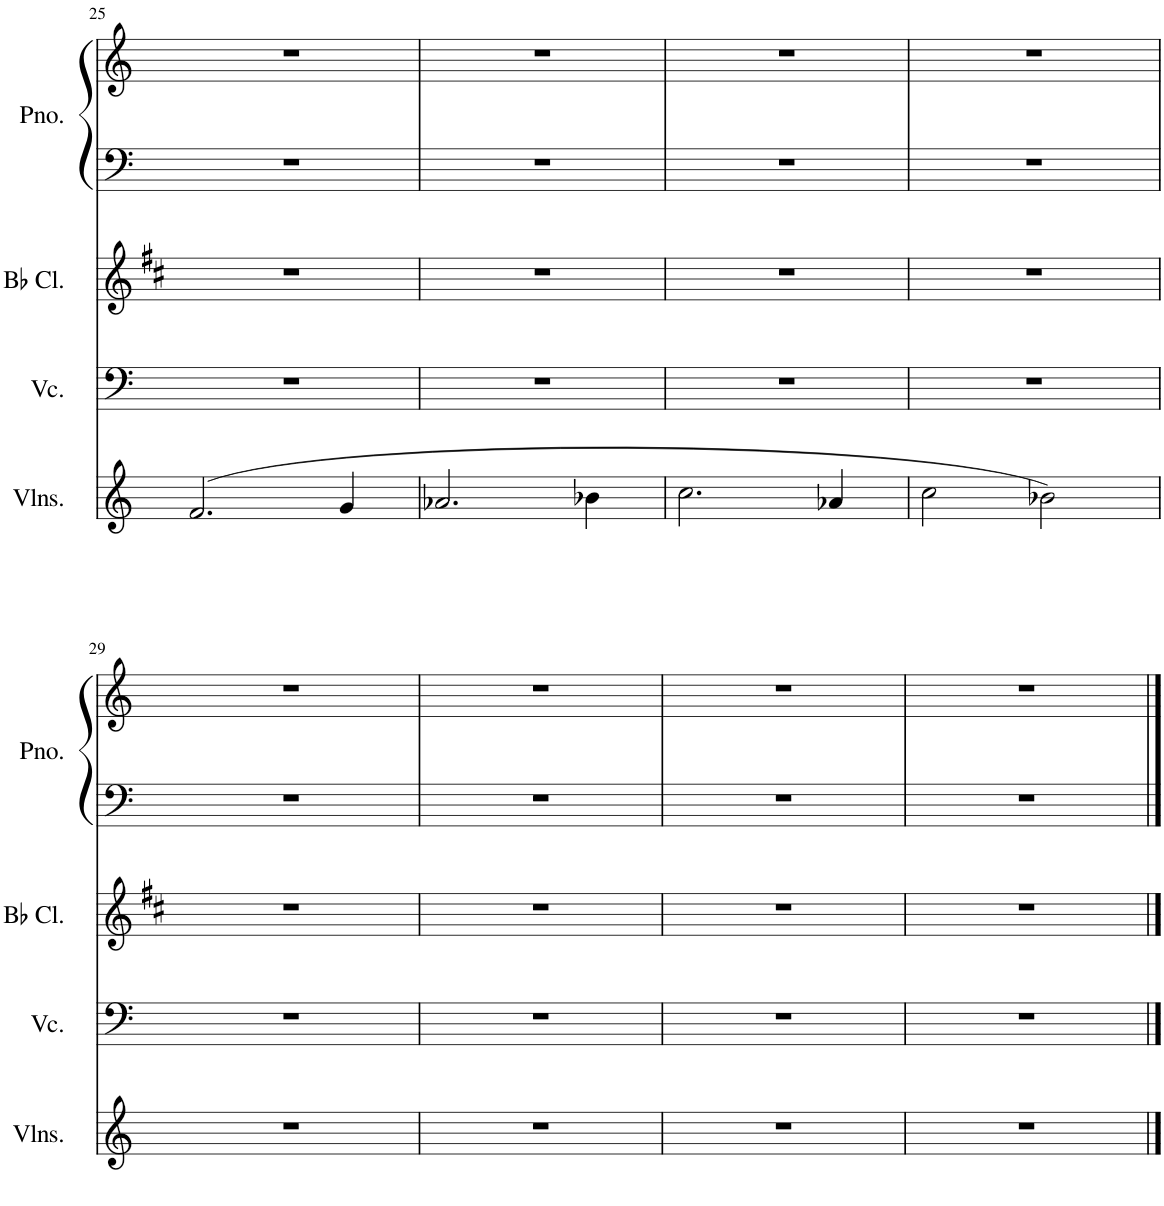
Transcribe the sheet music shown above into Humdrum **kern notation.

**kern	**kern	**kern	**kern	**kern
*part4	*part3	*part2	*part1	*part1
*staff5	*staff4	*staff3	*staff2	*staff1
*I"Violins	*I"Violoncello	*I"Bb Clarinet	*I"Piano	*
*I'Vlns.	*I'Vc.	*I'Bb Cl.	*I'Pno.	*
!!LO:PB:g=z
*clefG2	*clefF4	*clefG2	*clefF4	*clefG2
*	*	*Trd1c2	*	*
*k[]	*k[]	*k[f#c#]	*k[]	*k[]
*M4/4	*M4/4	*M4/4	*M4/4	*M4/4
=25	=25	=25	=25	=25
(2.f/	1r	1r	1r	1r
4g/	.	.	.	.
=26	=26	=26	=26	=26
2.a-X/	1r	1r	1r	1r
4b-X\	.	.	.	.
=27	=27	=27	=27	=27
2.cc\	1r	1r	1r	1r
4a-X/	.	.	.	.
=28	=28	=28	=28	=28
2cc\	1r	1r	1r	1r
2b-X\)	.	.	.	.
!!LO:LB:g=z
=29	=29	=29	=29	=29
1r	1r	1r	1r	1r
=30	=30	=30	=30	=30
1r	1r	1r	1r	1r
=31	=31	=31	=31	=31
1r	1r	1r	1r	1r
=32	=32	=32	=32	=32
1r	1r	1r	1r	1r
==	==	==	==	==
*-	*-	*-	*-	*-
